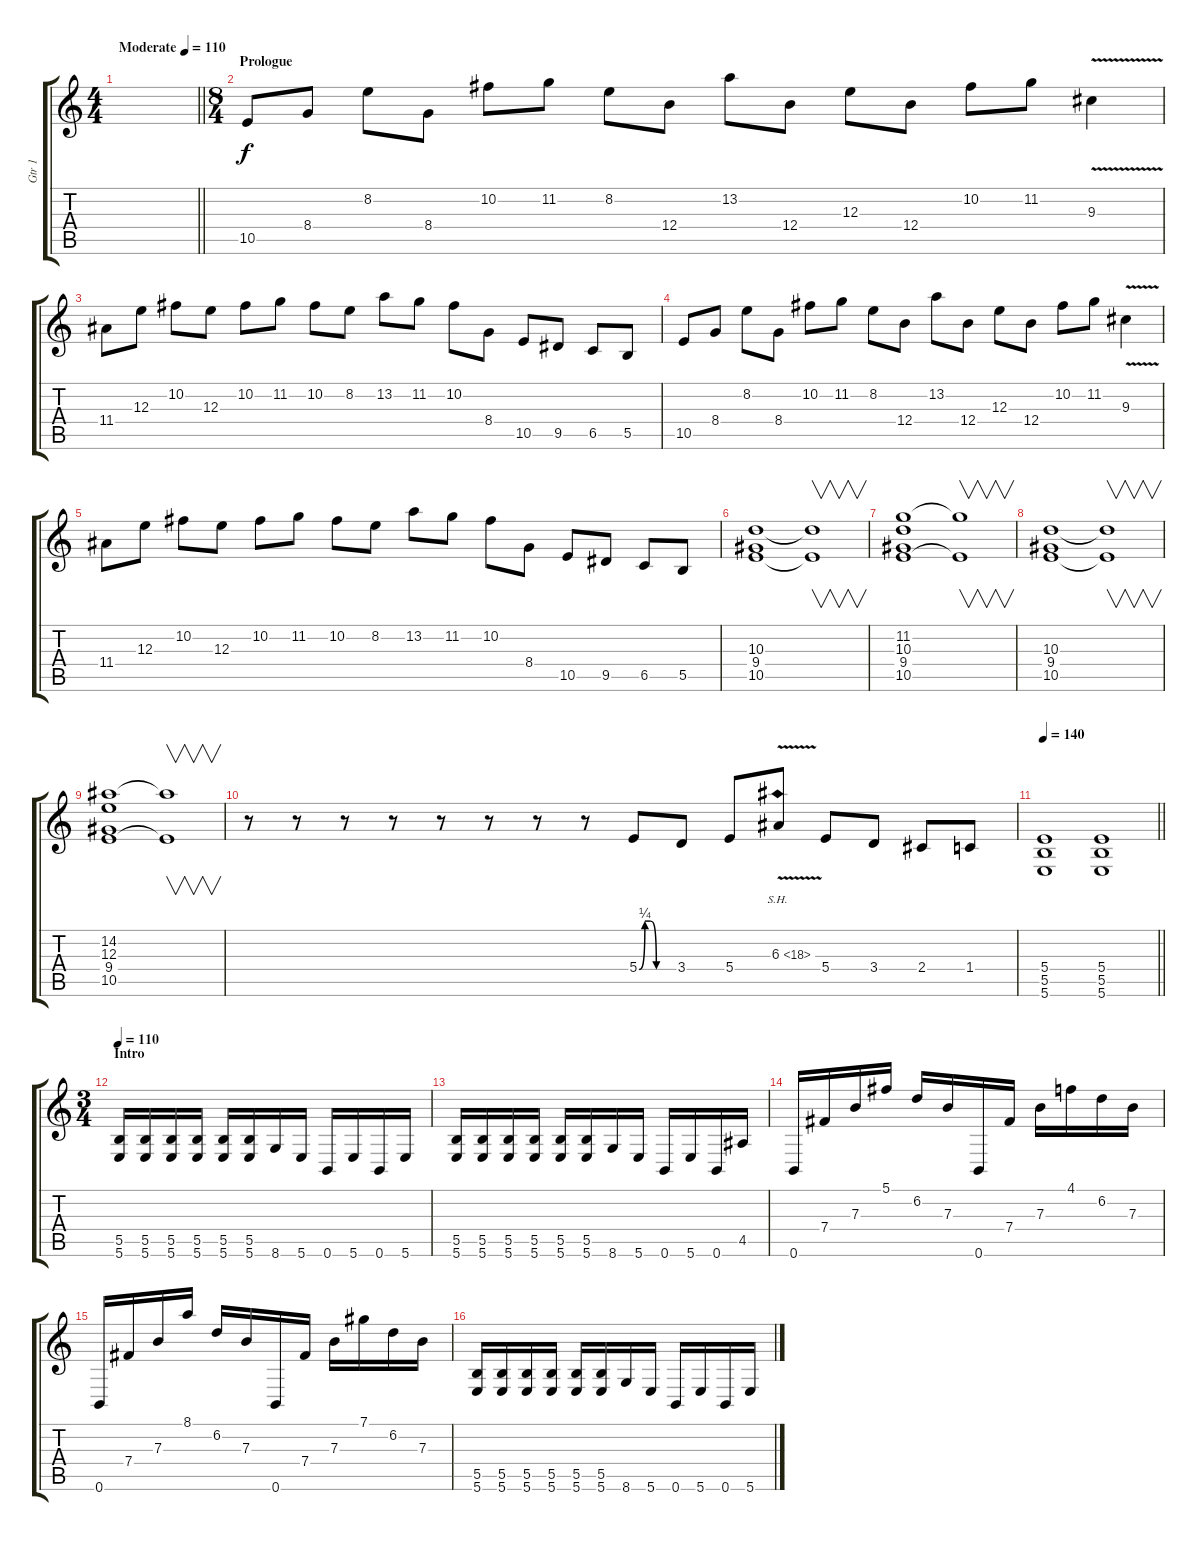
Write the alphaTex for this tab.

\track ("Gtr 1" "Gtr 1") {instrument overdrivenguitar}
\staff {score tabs}
\tuning (Db4 Ab3 E3 B2 Gb2 B1) {hide}
\ts (4 4)
\tempo (110 "Moderate")
\clef g2
\barLineRight lightlight
\ks c
|
\ts (8 4)
\section ("" "Prologue")
10.5.8 8.4.8 8.2.8 8.4.8 10.2.8 11.2.8 8.2.8 12.4.8 13.2.8 12.4.8 12.3.8 12.4.8 10.2.8 11.2.8 9.3{v}.4 |
11.4.8 12.3.8 10.2.8 12.3.8 10.2.8 11.2.8 10.2.8 8.2.8 13.2.8 11.2.8 10.2.8 8.4.8 10.5.8 9.5.8 6.5.8 5.5.8 |
10.5.8 8.4.8 8.2.8 8.4.8 10.2.8 11.2.8 8.2.8 12.4.8 13.2.8 12.4.8 12.3.8 12.4.8 10.2.8 11.2.8 9.3{v}.4 |
11.4.8 12.3.8 10.2.8 12.3.8 10.2.8 11.2.8 10.2.8 8.2.8 13.2.8 11.2.8 10.2.8 8.4.8 10.5.8 9.5.8 6.5.8 5.5.8 |
(10.3 9.4 10.5).1 (10.3{t} 10.5{t}).1{v} |
(11.2 10.3 9.4 10.5).1 (11.2{t} 10.5{t}).1{v} |
(10.3 9.4 10.5).1 (10.3{t} 10.5{t}).1{v} |
(14.2 12.3 9.4 10.5).1 (14.2{t} 10.5{t}).1{v} |
r.8 r.8 r.8 r.8 r.8 r.8 r.8 r.8 5.4{be (custom 0 0 10 1 20 1 30 0 60 0)}.8 3.4.8 5.4.8 6.3{sh 12 v}.8 5.4.8 3.4.8 2.4.8 1.4.8 |
\tempo 140
\barLineRight lightlight
(5.4 5.5 5.6).1 (5.4 5.5 5.6).1 |
\ts (3 4)
\section ("" "Intro")
\tempo 110
(5.5 5.6).16 (5.5 5.6).16 (5.5 5.6).16 (5.5 5.6).16 (5.5 5.6).16 (5.5 5.6).16 8.6.16 5.6.16 0.6.16 5.6.16 0.6.16 5.6.16 |
(5.5 5.6).16 (5.5 5.6).16 (5.5 5.6).16 (5.5 5.6).16 (5.5 5.6).16 (5.5 5.6).16 8.6.16 5.6.16 0.6.16 5.6.16 0.6.16 4.5.16 |
0.6.16 7.4.16 7.3.16 5.1.16 6.2.16 7.3.16 0.6.16 7.4.16 7.3.16 4.1.16 6.2.16 7.3.16 |
0.6.16 7.4.16 7.3.16 8.1.16 6.2.16 7.3.16 0.6.16 7.4.16 7.3.16 7.1.16 6.2.16 7.3.16 |
(5.5 5.6).16 (5.5 5.6).16 (5.5 5.6).16 (5.5 5.6).16 (5.5 5.6).16 (5.5 5.6).16 8.6.16 5.6.16 0.6.16 5.6.16 0.6.16 5.6.16
